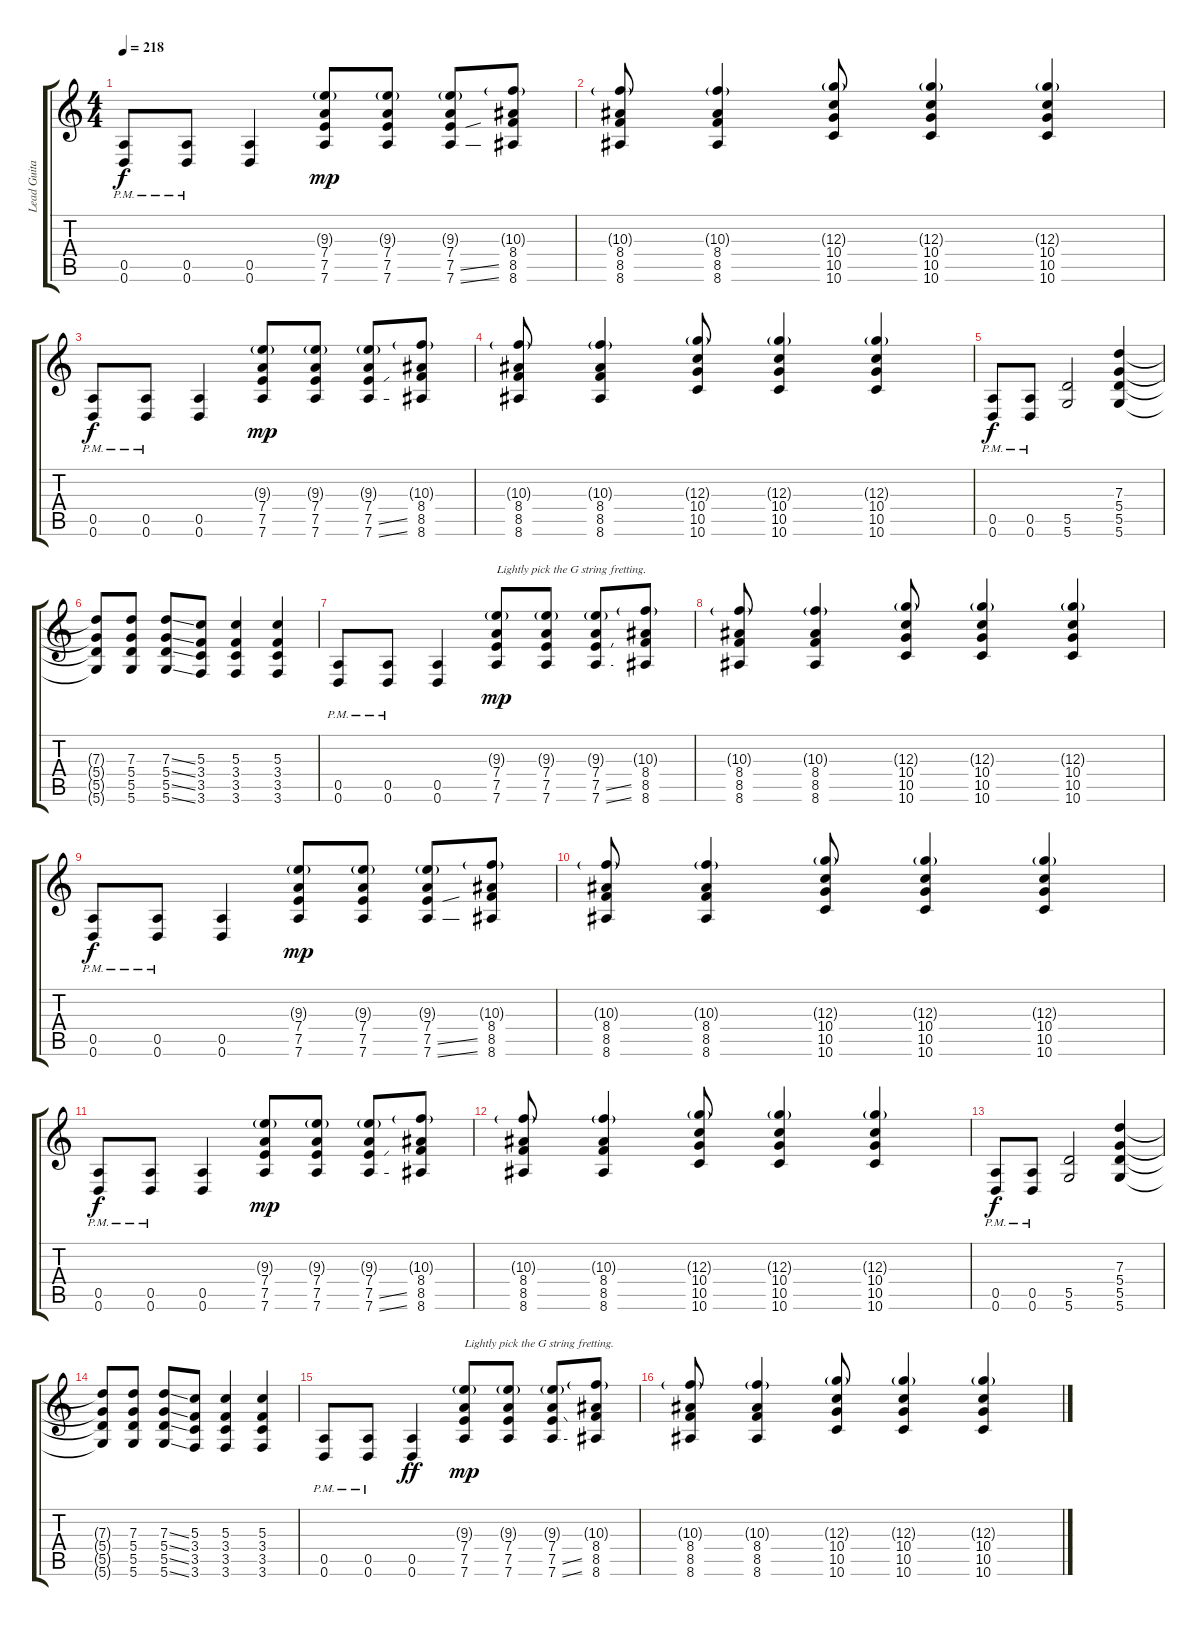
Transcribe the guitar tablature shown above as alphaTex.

\track ("Lead Guitar [Tony Rombola]" "Lead Guita") {instrument distortionguitar}
\staff {score tabs}
\tuning (E4 B3 G3 D3 A2 D2) {hide}
\ts (4 4)
\tempo 218
\clef g2
\ks c
(0.5{pm} 0.6{pm}).8{dy f} (0.5{pm} 0.6{pm}).8 (0.5 0.6).4 (9.3{g} 7.4 7.5 7.6).8{dy mp} (9.3{g} 7.4 7.5 7.6).8 (9.3{g} 7.4 7.5{ss} 7.6{ss}).8 (10.3{g} 8.4 8.5 8.6).8 |
(10.3{g} 8.4 8.5 8.6).8 (10.3{g} 8.4 8.5 8.6).4 (12.3{g} 10.4 10.5 10.6).8 (12.3{g} 10.4 10.5 10.6).4 (12.3{g} 10.4 10.5 10.6).4 |
(0.5{pm} 0.6{pm}).8{dy f} (0.5{pm} 0.6{pm}).8 (0.5 0.6).4 (9.3{g} 7.4 7.5 7.6).8{dy mp} (9.3{g} 7.4 7.5 7.6).8 (9.3{g} 7.4 7.5{ss} 7.6{ss}).8 (10.3{g} 8.4 8.5 8.6).8 |
(10.3{g} 8.4 8.5 8.6).8 (10.3{g} 8.4 8.5 8.6).4 (12.3{g} 10.4 10.5 10.6).8 (12.3{g} 10.4 10.5 10.6).4 (12.3{g} 10.4 10.5 10.6).4 |
(0.5{pm} 0.6{pm}).8{dy f} (0.5{pm} 0.6{pm}).8 (5.5 5.6).2 (7.3 5.4 5.5 5.6).4 |
(7.3{t} 5.4{t} 5.5{t} 5.6{t}).8 (7.3 5.4 5.5 5.6).8 (7.3{ss} 5.4{ss} 5.5{ss} 5.6{ss}).8 (5.3 3.4 3.5 3.6).8 (5.3 3.4 3.5 3.6).4 (5.3 3.4 3.5 3.6).4 |
(0.5{pm} 0.6{pm}).8 (0.5{pm} 0.6{pm}).8 (0.5 0.6).4 (9.3{g} 7.4 7.5 7.6).8{txt "Lightly pick the G string fretting." dy mp} (9.3{g} 7.4 7.5 7.6).8 (9.3{g} 7.4 7.5{ss} 7.6{ss}).8 (10.3{g} 8.4 8.5 8.6).8 |
(10.3{g} 8.4 8.5 8.6).8 (10.3{g} 8.4 8.5 8.6).4 (12.3{g} 10.4 10.5 10.6).8 (12.3{g} 10.4 10.5 10.6).4 (12.3{g} 10.4 10.5 10.6).4 |
(0.5{pm} 0.6{pm}).8{dy f} (0.5{pm} 0.6{pm}).8 (0.5 0.6).4 (9.3{g} 7.4 7.5 7.6).8{dy mp} (9.3{g} 7.4 7.5 7.6).8 (9.3{g} 7.4 7.5{ss} 7.6{ss}).8 (10.3{g} 8.4 8.5 8.6).8 |
(10.3{g} 8.4 8.5 8.6).8 (10.3{g} 8.4 8.5 8.6).4 (12.3{g} 10.4 10.5 10.6).8 (12.3{g} 10.4 10.5 10.6).4 (12.3{g} 10.4 10.5 10.6).4 |
(0.5{pm} 0.6{pm}).8{dy f} (0.5{pm} 0.6{pm}).8 (0.5 0.6).4 (9.3{g} 7.4 7.5 7.6).8{dy mp} (9.3{g} 7.4 7.5 7.6).8 (9.3{g} 7.4 7.5{ss} 7.6{ss}).8 (10.3{g} 8.4 8.5 8.6).8 |
(10.3{g} 8.4 8.5 8.6).8 (10.3{g} 8.4 8.5 8.6).4 (12.3{g} 10.4 10.5 10.6).8 (12.3{g} 10.4 10.5 10.6).4 (12.3{g} 10.4 10.5 10.6).4 |
(0.5{pm} 0.6{pm}).8{dy f} (0.5{pm} 0.6{pm}).8 (5.5 5.6).2 (7.3 5.4 5.5 5.6).4 |
(7.3{t} 5.4{t} 5.5{t} 5.6{t}).8 (7.3 5.4 5.5 5.6).8 (7.3{ss} 5.4{ss} 5.5{ss} 5.6{ss}).8 (5.3 3.4 3.5 3.6).8 (5.3 3.4 3.5 3.6).4 (5.3 3.4 3.5 3.6).4 |
(0.5{pm} 0.6{pm}).8 (0.5{pm} 0.6{pm}).8 (0.5 0.6).4{dy ff} (9.3{g} 7.4 7.5 7.6).8{txt "Lightly pick the G string fretting." dy mp} (9.3{g} 7.4 7.5 7.6).8 (9.3{g} 7.4 7.5{ss} 7.6{ss}).8 (10.3{g} 8.4 8.5 8.6).8 |
(10.3{g} 8.4 8.5 8.6).8 (10.3{g} 8.4 8.5 8.6).4 (12.3{g} 10.4 10.5 10.6).8 (12.3{g} 10.4 10.5 10.6).4 (12.3{g} 10.4 10.5 10.6).4
